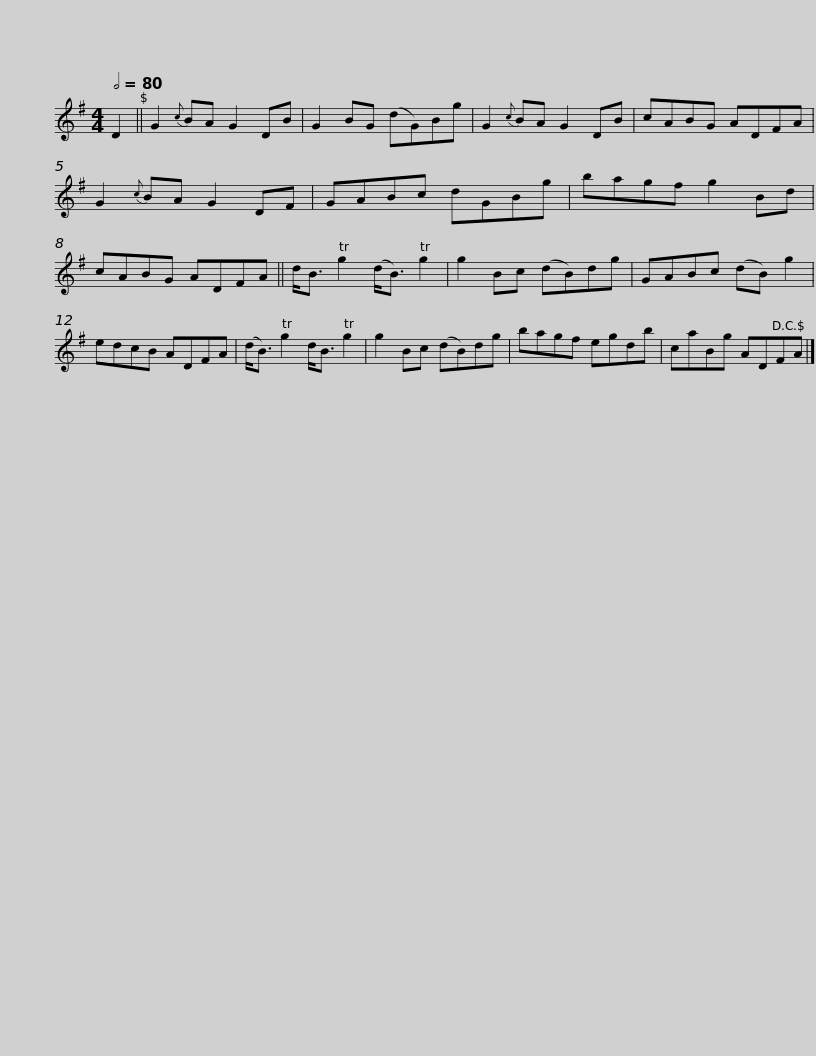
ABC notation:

X:1
L:1/8
Q:1/2=80
M:4/4
I:linebreak $
K:G
V:1 treble
V:1
 D2 || G2{c} BA G2 DB | G2 BG (dG)Bg | G2{c} BA G2 DB | cABG ADFA | %5
 G2{c} BA G2 DF |$ GABc dGBg | bagf g2 Bd | cABG ADFA || d<B g2 (d<B) g2 | %10
 g2 Bc (dB)dg | GABc (dB) g2 |$ edcB ADFA | (d<B) g2 d<B g2 | g2 Bc (dB)dg | %15
 bagf egdb | caBg ADFA |] %17
